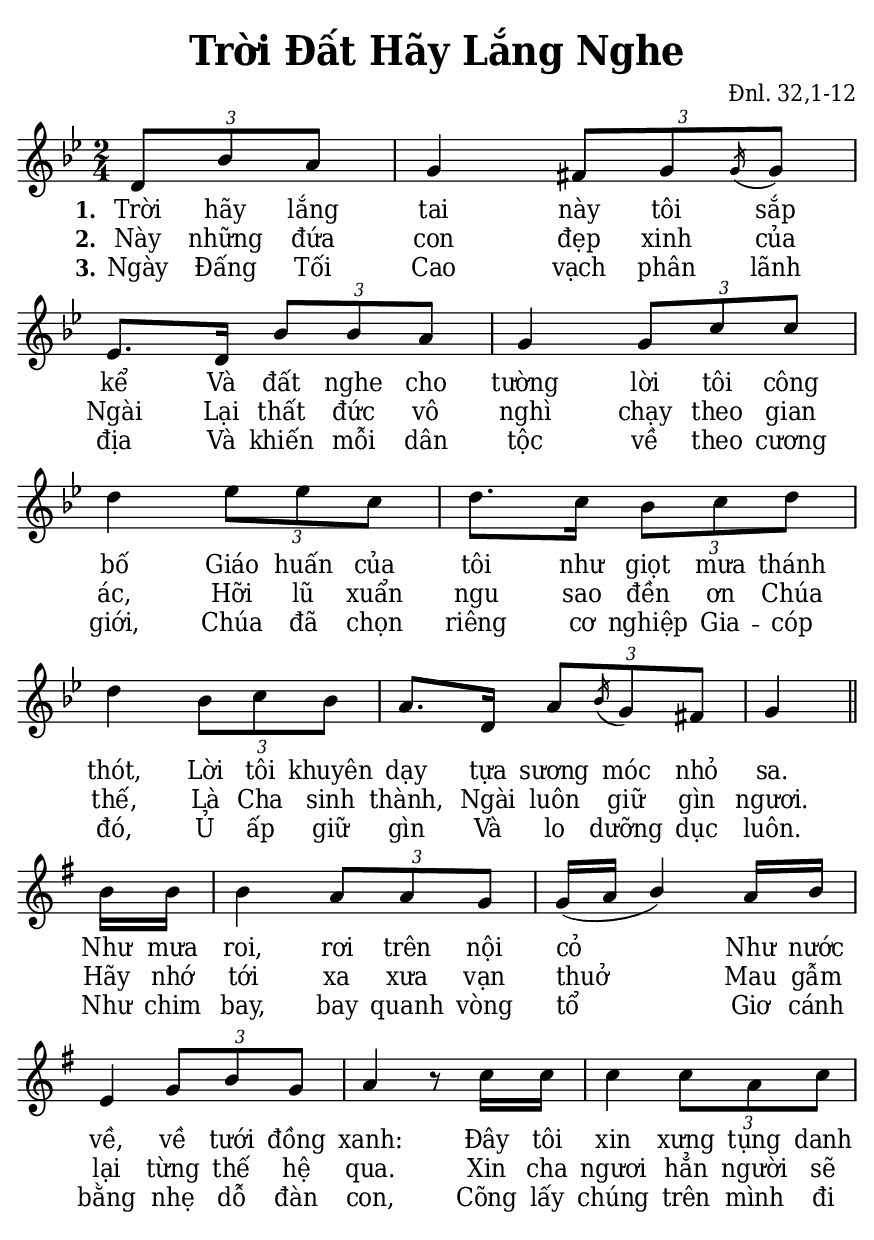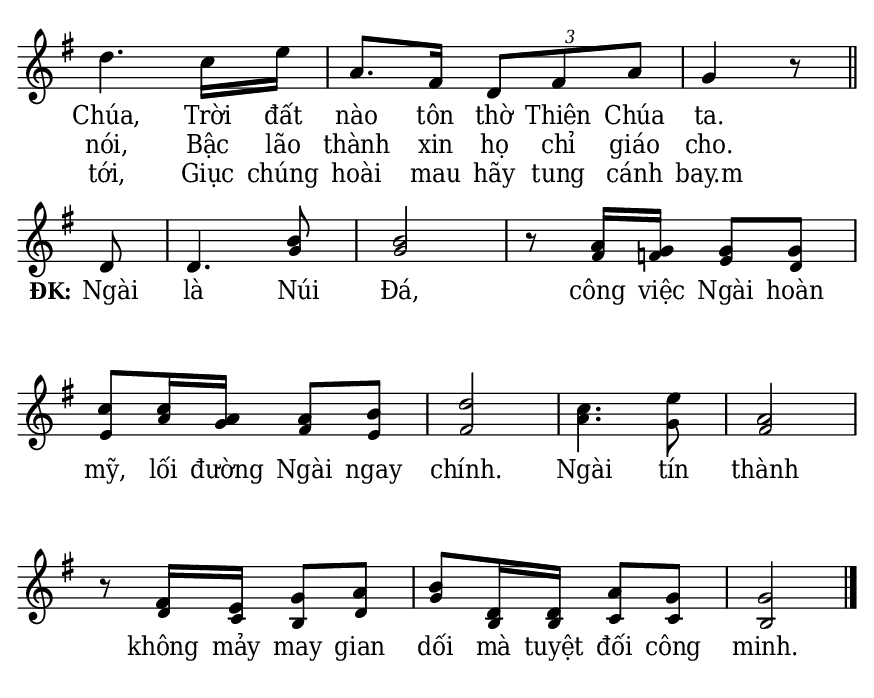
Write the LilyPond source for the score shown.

% Cài đặt chung\
\version "2.22.1"
\include "english.ly"

\header {
  title = \markup { \fontsize #1 "Trời Đất Hãy Lắng Nghe" }
  composer = "Đnl. 32,1-12"
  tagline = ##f
}

% Nhạc phiên khúc
nhacPhienKhucSop = \relative c' {
  \partial 4 \tuplet 3/2 { d8 bf' a } |
  g4 \tuplet 3/2 { fs8 g \slashedGrace { g16 ( } g8) } |
  ef8. d16 \tuplet 3/2 { bf'8 bf a } |
  g4 \tuplet 3/2 { g8 c c } |
  d4 \tuplet 3/2 { ef8 ef c } |
  d8. c16 \tuplet 3/2 { bf8 c d } |
  d4 \tuplet 3/2 { bf8 c bf } |
  a8. d,16 \tuplet 3/2 { a'8 \slashedGrace { bf16 ( } g8) fs } |
  \partial 4 g4 \bar "||" \break
  
  \set Staff.explicitKeySignatureVisibility = #end-of-line-invisible
  \set Staff.printKeyCancellation = ##f
  \key g \major
  \partial 8 b16 b |
  b4 \tuplet 3/2 { a8 a g } |
  g16 (a \once \stemUp b4) a16 b |
  e,4 \tuplet 3/2 { g8 b g } |
  a4 r8 c16 c |
  c4 \tuplet 3/2 { c8 a c } |
  d4. c16 e |
  a,8. fs16 \tuplet 3/2 { d8 fs a } |
  g4 r8 \bar "||"
  
  d |
  d4. b'8 |
  b2 |
  r8 a16 g g8 g |
  c c16 a a8 b |
  d2 |
  c4. e8 |
  a,2 |
  r8 fs16 e g8 a |
  b d,16 d a'8 g |
  g2 \bar "|."
}

nhacPhienKhucAlto = \relative c' {
  r4 |
  R2*7
  r4
  
  \set Staff.explicitKeySignatureVisibility = #end-of-line-invisible
  \set Staff.printKeyCancellation = ##f
  \key g \major
  r8 |
  R2*7
  r4.
  d8 |
  d4. g8 |
  g2 |
  r8 fs16 f! e8 d |
  e a16 g fs8 e |
  fs2 |
  a4. g8 |
  fs2 |
  r8 d16 c b8 d |
  g b,16 b c8 c |
  b2
}

% Lời phiên khúc
loiPhienKhucSop = \lyrics {
  <<
    {
      \set stanza = "1."
      Trời hãy lắng tai này tôi sắp kể
      Và đất nghe cho tường lời tôi công bố
      Giáo huấn của tôi như giọt mưa thánh thót,
      Lời tôi khuyên dạy tựa sương móc nhỏ sa.
      Như mưa roi, rơi trên nội cỏ
      Như nước về, về tưới đồng xanh:
      Đây tôi xin xưng tụng danh Chúa,
      Trời đất nào tôn thờ Thiên Chúa ta.
    }
    \new Lyrics {
	    \set associatedVoice = "beSop"
	    \set stanza = "2."
	    Này những đứa con đẹp xinh của Ngài
	    Lại thất đức vô nghì chạy theo gian ác,
	    Hỡi lũ xuẩn ngu sao đền ơn Chúa thế,
	    Là Cha sinh thành, Ngài luôn giữ gìn ngươi.
	    Hãy nhớ tới xa xưa vạn thuở
	    Mau gẫm lại từng thế hệ qua.
	    Xin cha ngươi hẳn người sẽ nói,
	    Bậc lão thành xin họ chỉ giáo cho.
    }
    \new Lyrics {
	    \set associatedVoice = "beSop"
	    \set stanza = "3."
	    Ngày Đấng Tối Cao vạch phân lãnh địa
	    Và khiến mỗi dân tộc về theo cương giới,
	    Chúa đã chọn riêng cơ nghiệp Gia -- cóp đó,
	    Ủ ấp giữ gìn Và lo dưỡng dục luôn.
	    Như chim bay, bay quanh vòng tổ
	    Giơ cánh bằng nhẹ dỗ đàn con,
	    Cõng lấy chúng trên mình đi tới,
	    Giục chúng hoài mau hãy tung cánh bay.m
    }
  >>
  \set stanza = "ĐK:"
  Ngài là Núi Đá, công việc Ngài hoàn mỹ,
  lối đường Ngài ngay chính.
  Ngài tín thành không mảy may gian dối
  mà tuyệt đối công minh.
}

% Dàn trang
\paper {
  #(set-paper-size "a5")
  top-margin = 3\mm
  bottom-margin = 3\mm
  left-margin = 3\mm
  right-margin = 3\mm
  indent = #0
  #(define fonts
	 (make-pango-font-tree "Deja Vu Serif Condensed"
	 		       "Deja Vu Serif Condensed"
			       "Deja Vu Serif Condensed"
			       (/ 20 20)))
  print-page-number = ##f
}

TongNhip = {
  \key bf \major \time 2/4
  \set Timing.beamExceptions = #'()
  \set Timing.baseMoment = #(ly:make-moment 1/4)
}

% Đổi kích thước nốt cho bè phụ
notBePhu =
#(define-music-function (font-size music) (number? ly:music?)
   (for-some-music
     (lambda (m)
       (if (music-is-of-type? m 'rhythmic-event)
           (begin
             (set! (ly:music-property m 'tweaks)
                   (cons `(font-size . ,font-size)
                         (ly:music-property m 'tweaks)))
             #t)
           #f))
     music)
   music)

\score {
  \new ChoirStaff <<
    \new Staff \with {
        \consists "Merge_rests_engraver"
        printPartCombineTexts = ##f
      }
      <<
      \new Voice \TongNhip \partCombine 
        \nhacPhienKhucSop
        \notBePhu -1 { \nhacPhienKhucAlto }
      \new NullVoice = beSop \nhacPhienKhucSop
      \new Lyrics \lyricsto beSop \loiPhienKhucSop
      >>
  >>
  \layout {
    \override Lyrics.LyricSpace.minimum-distance = #1.2
    \override Score.BarNumber.break-visibility = ##(#f #f #f)
    \override Score.SpacingSpanner.uniform-stretching = ##t
  } 
}
